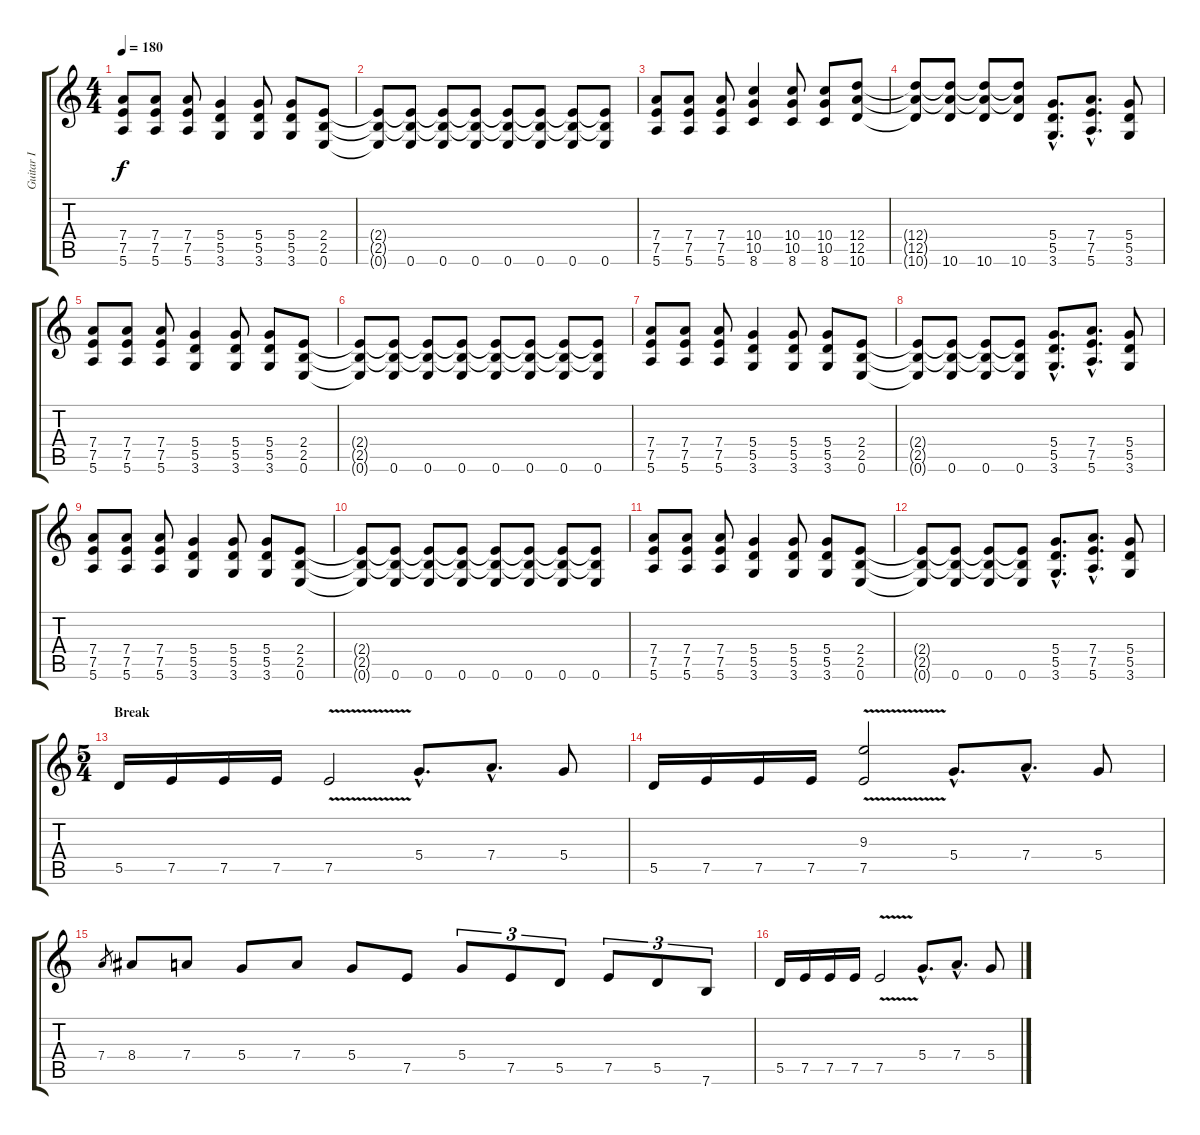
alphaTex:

\track ("Guitar I" "Guitar I") {instrument distortionguitar}
\staff {score tabs}
\tuning (E4 B3 G3 D3 A2 E2) {hide}
\ts (4 4)
\tempo 180
\clef g2
\ks c
(7.4 7.5 5.6).8{dy f} (7.4 7.5 5.6).8 (7.4 7.5 5.6).8 (5.4 5.5 3.6).4 (5.4 5.5 3.6).8 (5.4 5.5 3.6).8 (2.4 2.5 0.6).8 |
(2.4{t} 2.5{t} 0.6{t}).8 (2.4{t} 2.5{t} 0.6).8 (2.4{t} 2.5{t} 0.6).8 (2.4{t} 2.5{t} 0.6).8 (2.4{t} 2.5{t} 0.6).8 (2.4{t} 2.5{t} 0.6).8 (2.4{t} 2.5{t} 0.6).8 (2.4{t} 2.5{t} 0.6).8 |
(7.4 7.5 5.6).8 (7.4 7.5 5.6).8 (7.4 7.5 5.6).8 (10.4 10.5 8.6).4 (10.4 10.5 8.6).8 (10.4 10.5 8.6).8 (12.4 12.5 10.6).8 |
(12.4{t} 12.5{t} 10.6{t}).8 (12.4{t} 12.5{t} 10.6).8 (12.4{t} 12.5{t} 10.6).8 (12.4{t} 12.5{t} 10.6).8 (5.4{hac} 5.5{hac} 3.6{hac}).8{d} (7.4{hac} 7.5{hac} 5.6{hac}).8{d} (5.4 5.5 3.6).8 |
(7.4 7.5 5.6).8 (7.4 7.5 5.6).8 (7.4 7.5 5.6).8 (5.4 5.5 3.6).4 (5.4 5.5 3.6).8 (5.4 5.5 3.6).8 (2.4 2.5 0.6).8 |
(2.4{t} 2.5{t} 0.6{t}).8 (2.4{t} 2.5{t} 0.6).8 (2.4{t} 2.5{t} 0.6).8 (2.4{t} 2.5{t} 0.6).8 (2.4{t} 2.5{t} 0.6).8 (2.4{t} 2.5{t} 0.6).8 (2.4{t} 2.5{t} 0.6).8 (2.4{t} 2.5{t} 0.6).8 |
(7.4 7.5 5.6).8 (7.4 7.5 5.6).8 (7.4 7.5 5.6).8 (5.4 5.5 3.6).4 (5.4 5.5 3.6).8 (5.4 5.5 3.6).8 (2.4 2.5 0.6).8 |
(2.4{t} 2.5{t} 0.6{t}).8 (2.4{t} 2.5{t} 0.6).8 (2.4{t} 2.5{t} 0.6).8 (2.4{t} 2.5{t} 0.6).8 (5.4{hac} 5.5{hac} 3.6{hac}).8{d} (7.4{hac} 7.5{hac} 5.6{hac}).8{d} (5.4 5.5 3.6).8 |
(7.4 7.5 5.6).8 (7.4 7.5 5.6).8 (7.4 7.5 5.6).8 (5.4 5.5 3.6).4 (5.4 5.5 3.6).8 (5.4 5.5 3.6).8 (2.4 2.5 0.6).8 |
(2.4{t} 2.5{t} 0.6{t}).8 (2.4{t} 2.5{t} 0.6).8 (2.4{t} 2.5{t} 0.6).8 (2.4{t} 2.5{t} 0.6).8 (2.4{t} 2.5{t} 0.6).8 (2.4{t} 2.5{t} 0.6).8 (2.4{t} 2.5{t} 0.6).8 (2.4{t} 2.5{t} 0.6).8 |
(7.4 7.5 5.6).8 (7.4 7.5 5.6).8 (7.4 7.5 5.6).8 (5.4 5.5 3.6).4 (5.4 5.5 3.6).8 (5.4 5.5 3.6).8 (2.4 2.5 0.6).8 |
(2.4{t} 2.5{t} 0.6{t}).8 (2.4{t} 2.5{t} 0.6).8 (2.4{t} 2.5{t} 0.6).8 (2.4{t} 2.5{t} 0.6).8 (5.4{hac} 5.5{hac} 3.6{hac}).8{d} (7.4{hac} 7.5{hac} 5.6{hac}).8{d} (5.4 5.5 3.6).8 |
\ts (5 4)
\section ("" "Break")
5.5.16 7.5.16 7.5.16 7.5.16 7.5{v}.2 5.4{hac}.8{d} 7.4{hac}.8{d} 5.4.8 |
5.5.16 7.5.16 7.5.16 7.5.16 (9.3 7.5{v}).2 5.4{hac}.8{d} 7.4{hac}.8{d} 5.4.8 |
7.4.8{gr} 8.4.8 7.4.8 5.4.8 7.4.8 5.4.8 7.5.8 5.4.8{tu (3 2)} 7.5.8{tu (3 2)} 5.5.8{tu (3 2)} 7.5.8{tu (3 2)} 5.5.8{tu (3 2)} 7.6.8{tu (3 2)} |
5.5.16 7.5.16 7.5.16 7.5.16 7.5{v}.2 5.4{hac}.8{d} 7.4{hac}.8{d} 5.4.8
